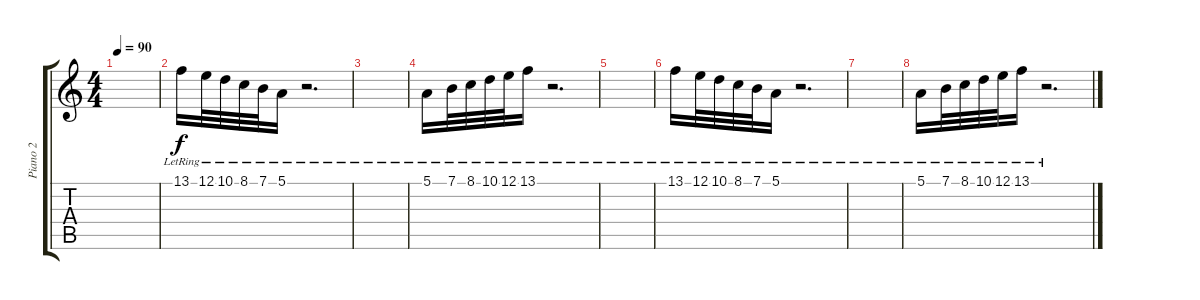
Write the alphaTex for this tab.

\track ("Piano 2" "Piano 2") {instrument acousticgrandpiano}
\staff {score tabs}
\tuning (E4 B3 G3 D3 A2 E2) {hide}
\ts (4 4)
\tempo 90
\clef g2
\ks c
|
13.1{lr}.16 12.1{lr}.32 10.1{lr}.32 8.1{lr}.32 7.1{lr}.32 5.1{lr}.16 r.2{d} |
|
5.1{lr}.16 7.1{lr}.32 8.1{lr}.32 10.1{lr}.32 12.1{lr}.32 13.1{lr}.16 r.2{d} |
|
13.1{lr}.16 12.1{lr}.32 10.1{lr}.32 8.1{lr}.32 7.1{lr}.32 5.1{lr}.16 r.2{d} |
|
5.1{lr}.16 7.1{lr}.32 8.1{lr}.32 10.1{lr}.32 12.1{lr}.32 13.1{lr}.16 r.2{d}
